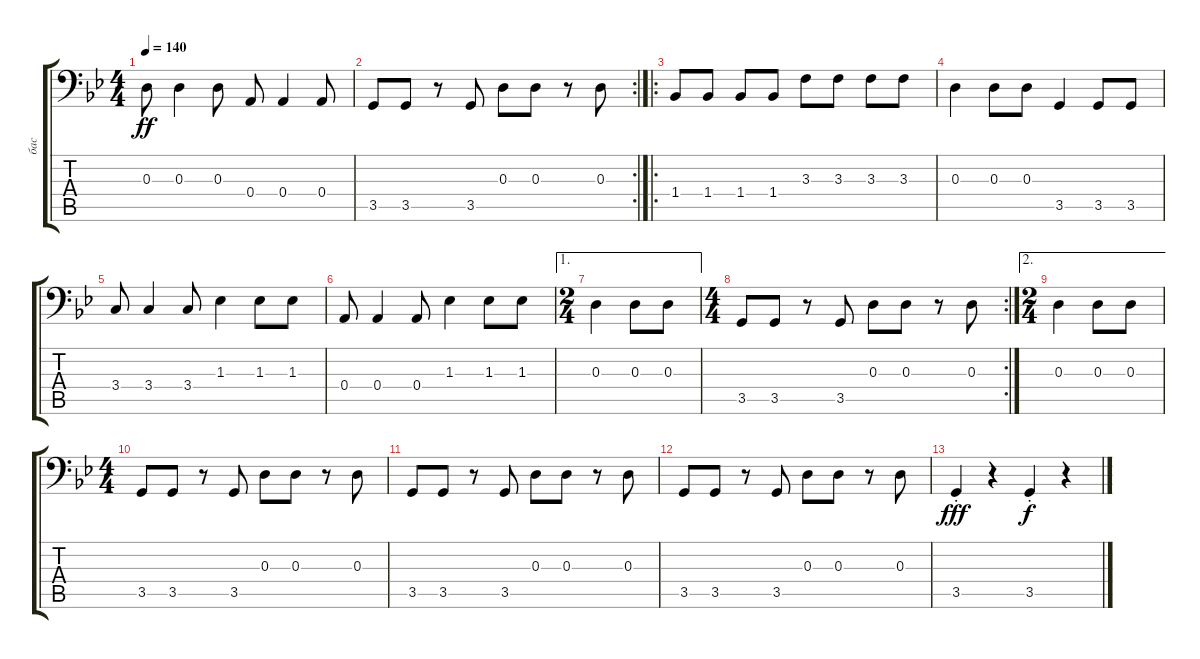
\track ("бас" "бас") {instrument electricbasspick}
\staff {score tabs}
\tuning (C3 G2 D2 A1 E1 B0) {hide}
\ts (4 4)
\tempo 140
\clef f4
\ks gminor
0.3.8{dy ff} 0.3.4 0.3.8 0.4.8 0.4.4 0.4.8 |
\rc 2
3.5.8 3.5.8 r.8 3.5.8 0.3.8 0.3.8 r.8 0.3.8 |
\ro
1.4.8 1.4.8 1.4.8 1.4.8 3.3.8 3.3.8 3.3.8 3.3.8 |
0.3.4 0.3.8 0.3.8 3.5.4 3.5.8 3.5.8 |
3.4.8 3.4.4 3.4.8 1.3.4 1.3.8 1.3.8 |
0.4.8 0.4.4 0.4.8 1.3.4 1.3.8 1.3.8 |
\ae 1
\ts (2 4)
0.3.4 0.3.8 0.3.8 |
\rc 2
\ts (4 4)
3.5.8 3.5.8 r.8 3.5.8 0.3.8 0.3.8 r.8 0.3.8 |
\ae 2
\ts (2 4)
0.3.4 0.3.8 0.3.8 |
\ts (4 4)
3.5.8 3.5.8 r.8 3.5.8 0.3.8 0.3.8 r.8 0.3.8 |
3.5.8 3.5.8 r.8 3.5.8 0.3.8 0.3.8 r.8 0.3.8 |
3.5.8 3.5.8 r.8 3.5.8 0.3.8 0.3.8 r.8 0.3.8 |
3.5{st}.4{dy fff} r.4 3.5{st}.4{dy f} r.4
